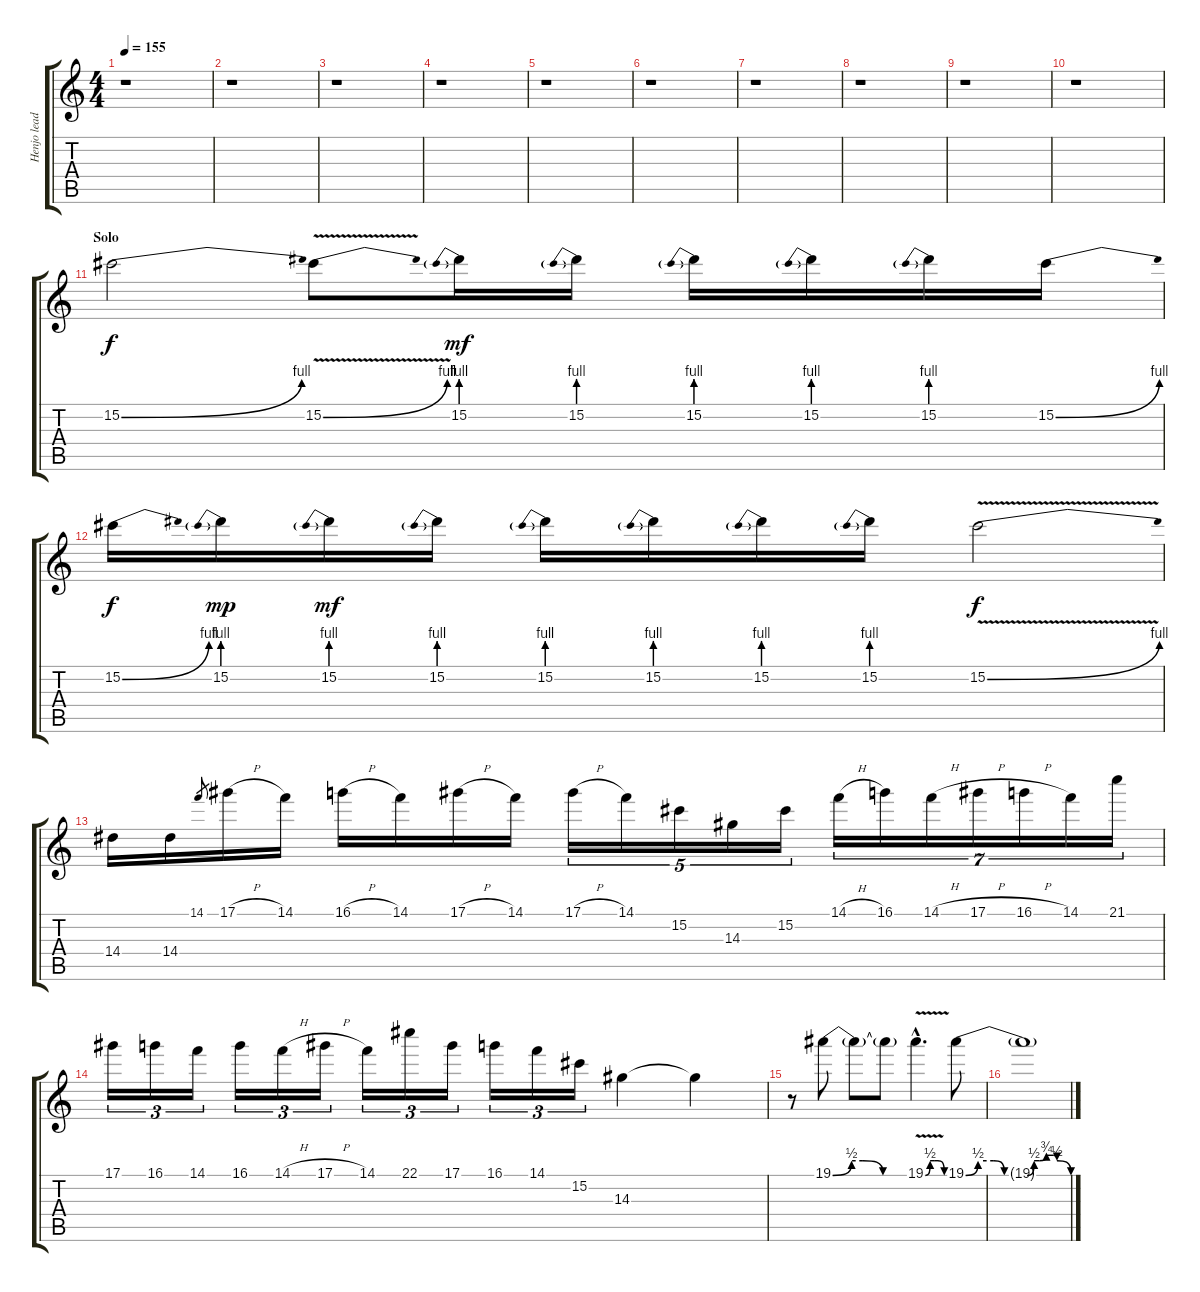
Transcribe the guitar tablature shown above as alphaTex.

\track ("Henjo lead" "Henjo lead") {instrument distortionguitar}
\staff {score tabs}
\tuning (Eb4 Bb3 Gb3 Db3 Ab2 Eb2) {hide}
\ts (4 4)
\tempo 155
\clef g2
\ks c
r.1{dy f} |
r.1 |
r.1 |
r.1 |
r.1 |
r.1 |
r.1 |
r.1 |
r.1 |
r.1 |
\section ("" "Solo")
15.2{be (bend 0 0 60 4)}.2{volume 16} 15.2{be (bend 0 0 60 4) v}.8 15.2{be (prebend 0 4 60 4)}.16{dy mf} 15.2{be (prebend 0 4 60 4)}.16 15.2{be (prebend 0 4 60 4)}.16 15.2{be (prebend 0 4 60 4)}.16 15.2{be (prebend 0 4 60 4)}.16 15.2{be (bend 0 0 60 4)}.16 |
15.2{be (bend 0 0 60 4)}.16{dy f} 15.2{be (prebend 0 4 60 4)}.16{dy mp} 15.2{be (prebend 0 4 60 4)}.16{dy mf} 15.2{be (prebend 0 4 60 4)}.16 15.2{be (prebend 0 4 60 4)}.16 15.2{be (prebend 0 4 60 4)}.16 15.2{be (prebend 0 4 60 4)}.16 15.2{be (prebend 0 4 60 4)}.16 15.2{be (bend 0 0 60 4) v}.2{dy f} |
14.4.16 14.4.16 14.1.8{gr} 17.1{h}.16 14.1.16 16.1{h}.16 14.1.16 17.1{h}.16 14.1.16 17.1{h}.16{tu (5 4)} 14.1.16{tu (5 4)} 15.2.16{tu (5 4)} 14.3.16{tu (5 4)} 15.2.16{tu (5 4)} 14.1{h}.16{tu (7 4)} 16.1.16{tu (7 4)} 14.1{h}.16{tu (7 4)} 17.1{h}.16{tu (7 4)} 16.1{h}.16{tu (7 4)} 14.1.16{tu (7 4)} 21.1.16{tu (7 4)} |
17.1.16{tu (3 2)} 16.1.16{tu (3 2)} 14.1.16{tu (3 2)} 16.1.16{tu (3 2)} 14.1{h}.16{tu (3 2)} 17.1{h}.16{tu (3 2)} 14.1.16{tu (3 2)} 22.1.16{tu (3 2)} 17.1.16{tu (3 2)} 16.1.16{tu (3 2)} 14.1.16{tu (3 2)} 15.2.16{tu (3 2)} 14.3.4 14.3{t}.4 |
r.8 19.1{be (custom 0 0 15 2 24 2 40 0 45 0 60 0)}.8 19.1{t}.8 19.1{t}.8 19.1{be (custom 0 0 15 2 30 2 40 2 60 0) v hac}.4{d} 19.1{be (custom 0 0 7 2 16 2 22 0 35 0 39 2 42 2 46 3 50 3 52 2 60 0)}.8 |
19.1{t}.1
